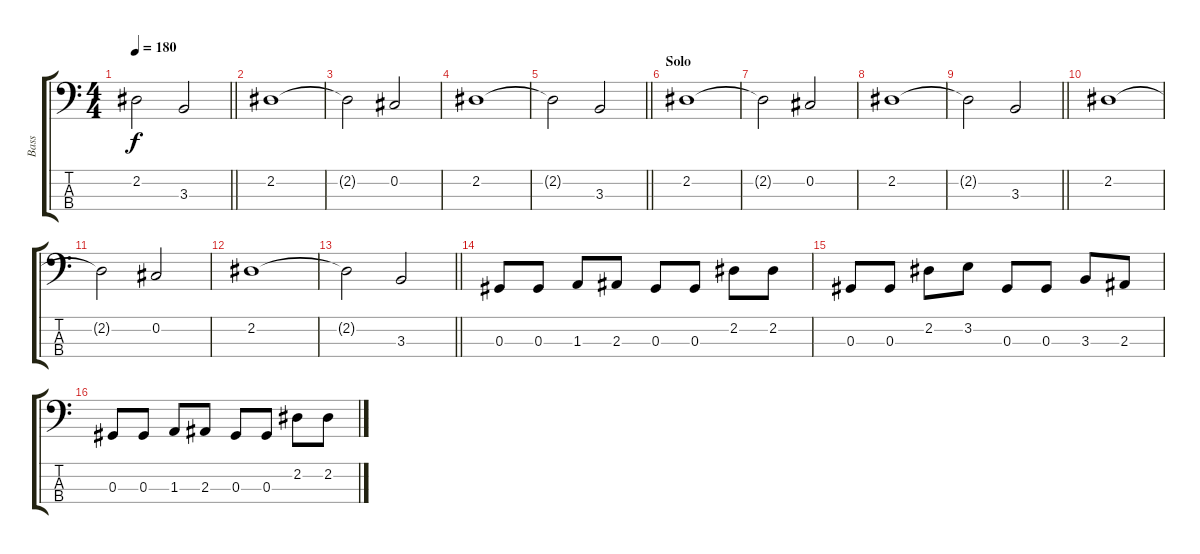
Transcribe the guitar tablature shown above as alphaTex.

\track ("Bass" "Bass") {instrument electricbasspick}
\staff {score tabs}
\tuning (Gb2 Db2 Ab1 Eb1) {hide}
\ts (4 4)
\tempo 180
\clef f4
\barLineRight lightlight
\ks c
2.2{t}.2{dy f} 3.3.2 |
\section ("" "")
2.2.1 |
2.2{t}.2 0.2.2 |
2.2.1 |
\barLineRight lightlight
2.2{t}.2 3.3.2 |
\section ("" "Solo")
2.2.1 |
2.2{t}.2 0.2.2 |
2.2.1 |
\barLineRight lightlight
2.2{t}.2 3.3.2 |
2.2.1 |
2.2{t}.2 0.2.2 |
2.2.1 |
\barLineRight lightlight
2.2{t}.2 3.3.2 |
0.3.8 0.3.8 1.3.8 2.3.8 0.3.8 0.3.8 2.2.8 2.2.8 |
0.3.8 0.3.8 2.2.8 3.2.8 0.3.8 0.3.8 3.3.8 2.3.8 |
0.3.8 0.3.8 1.3.8 2.3.8 0.3.8 0.3.8 2.2.8 2.2.8
